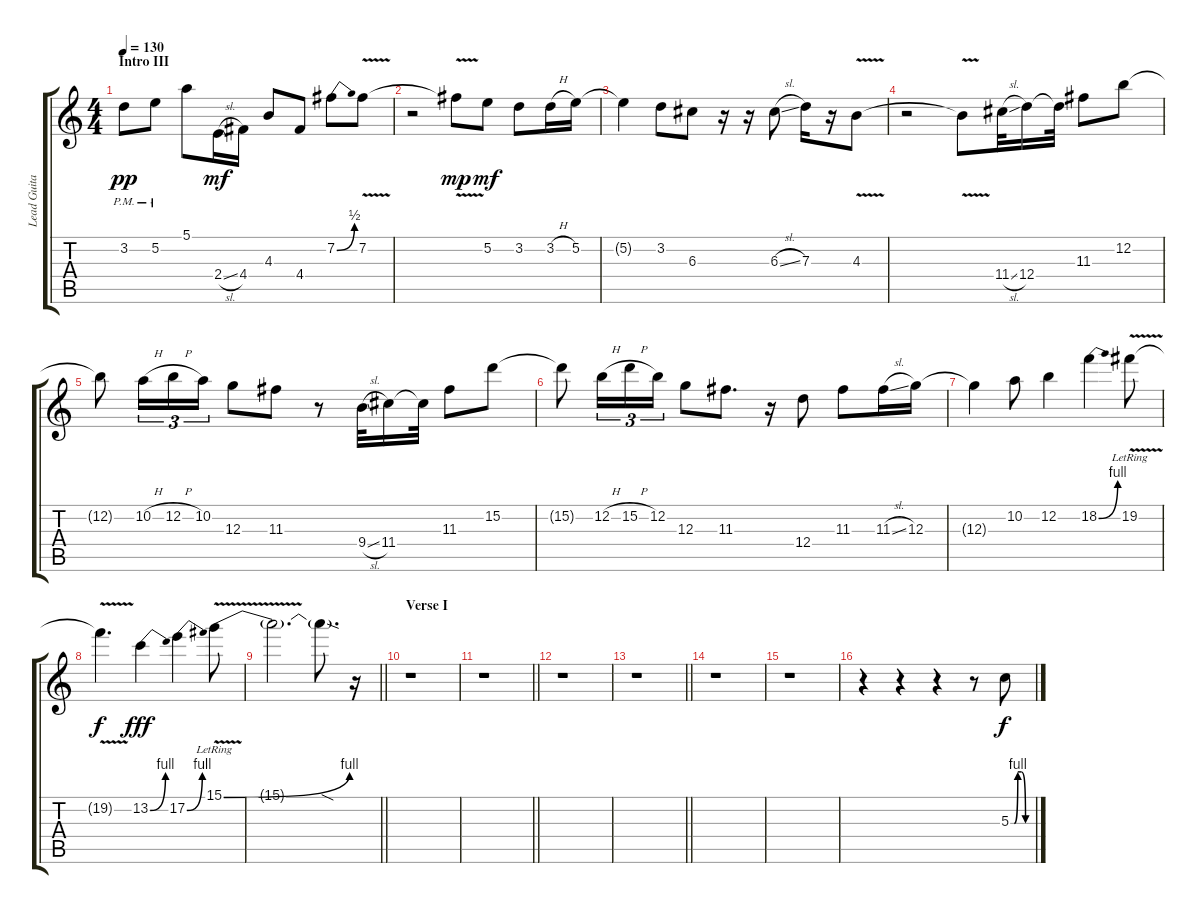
\track ("Lead Guitar 2" "Lead Guita") {instrument overdrivenguitar}
\staff {score tabs}
\tuning (E4 B3 G3 D3 A2 E2) {hide}
\ts (4 4)
\section ("" "Intro III")
\tempo 130
\clef g2
\ks c
3.2{pm}.8{dy pp} 5.2{pm}.8 5.1.8 2.4{sl}.16{dy mf} 4.4.16 4.3.8 4.4.8 7.2{be (bend 0 0 60 2)}.8 7.2{v}.8 |
r.2 7.2{t}.8{dy mp} 5.2.8{dy mf} 3.2.8 3.2{h}.16 5.2.16 |
5.2{t}.4 3.2.8 6.3.8 r.16 r.16 6.3{sl}.8 7.3.16 r.16 4.3{v}.8 |
r.2 4.3{t}.8 11.4{sl}.32 12.4.16 12.4{t}.32 11.3.8 12.2.8 |
12.2{t}.8 10.2{h}.16{tu (3 2)} 12.2{h}.16{tu (3 2)} 10.2.16{tu (3 2)} 12.3.8 11.3.8 r.8 9.4{sl}.32 11.4.16 11.4{t}.32 11.3.8 15.2.8 |
15.2{t}.8 12.2{h}.16{tu (3 2)} 15.2{h}.16{tu (3 2)} 12.2.16{tu (3 2)} 12.3.8 11.3.8{d} r.16 12.4.8 11.3.8 11.3{sl}.16 12.3.16 |
12.3{t}.4 10.2.8 12.2.4 18.2{be (bend 0 0 60 4)}.4 19.2{v lr}.8 |
19.2{t}.4{d dy f} 13.2{be (bend 0 0 60 4)}.4{dy fff} 17.2{be (bend 0 0 60 4)}.4 15.1{be (bend 0 0 60 4) v lr}.8 |
\barLineRight lightlight
15.1{t}.2{d} 15.1{sod t}.8{d} r.16 |
\section ("" "Verse I")
r.1 |
\barLineRight lightlight
r.1 |
r.1 |
\barLineRight lightlight
r.1 |
r.1 |
r.1 |
r.4 r.4 r.4 r.8 5.3{be (custom 0 0 10 0 20 4 30 4 42 0 60 0)}.8{dy f}
